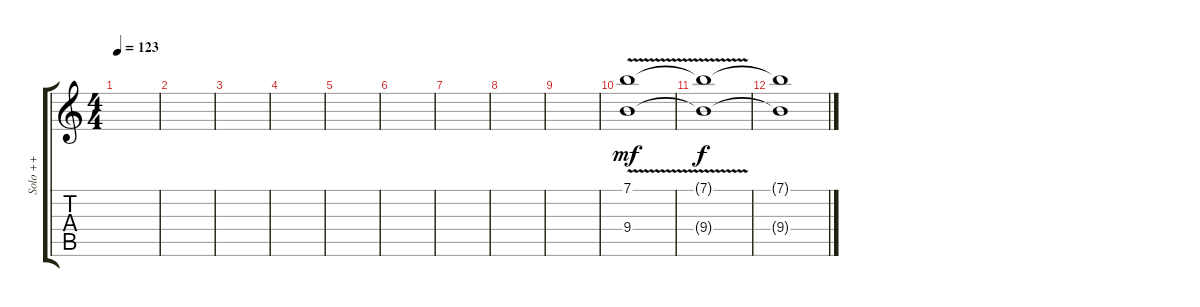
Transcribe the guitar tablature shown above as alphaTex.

\track ("Solo ++" "Solo ++") {instrument electricguitarclean}
\staff {score tabs}
\tuning (E4 B3 G3 D3 A2 E2) {hide}
\ts (4 4)
\tempo 123
\clef g2
\ks c
|
|
|
|
|
|
|
|
|
(7.1{v} 9.4{v}).1{dy mf volume 0 instrument overdrivenguitar} |
(7.1{t} 9.4{t}).1{dy f} |
(7.1{t} 9.4{t}).1
